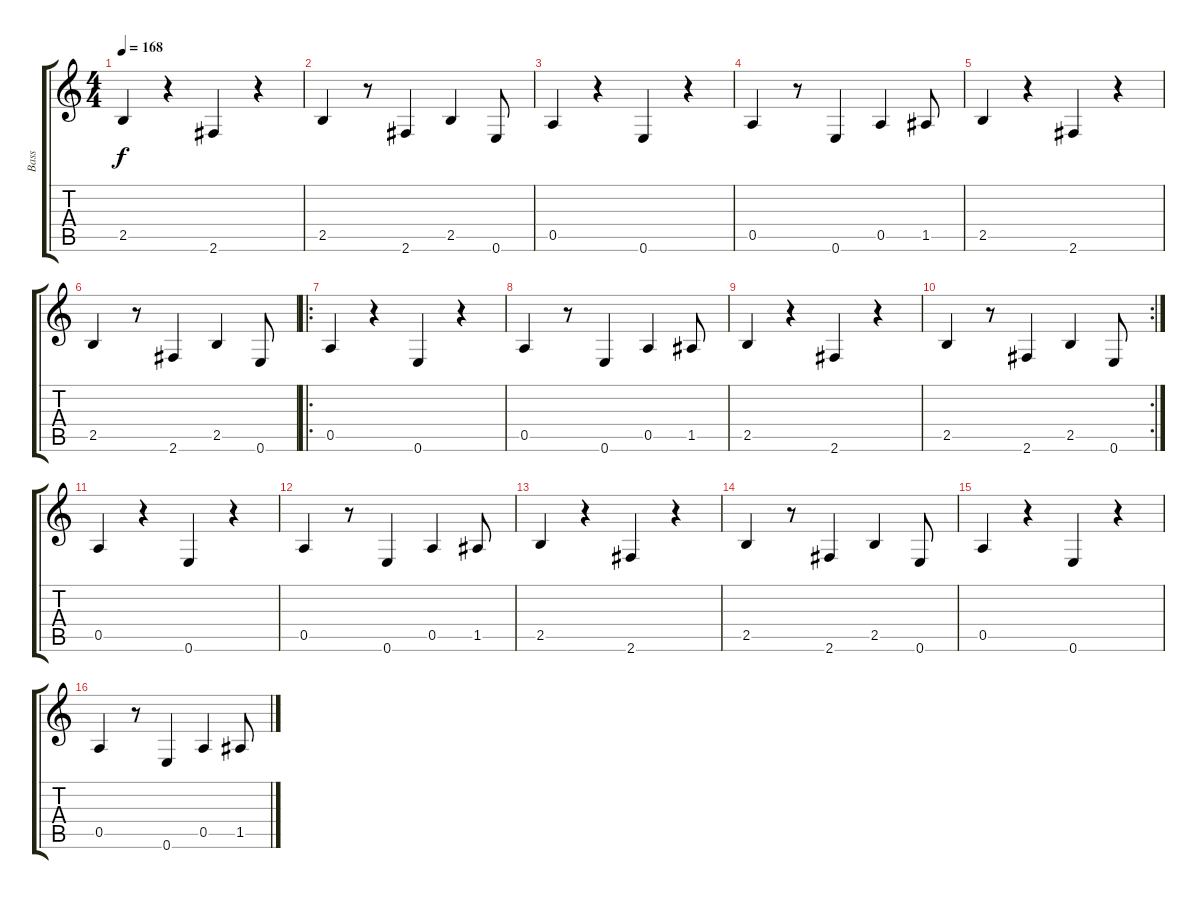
\track ("Bass" "Bass") {instrument acousticbass}
\staff {score tabs}
\tuning (E4 B3 G3 D3 A2 E2) {hide}
\ts (4 4)
\tempo 168
\clef g2
\ks c
2.5.4{dy f} r.4 2.6.4 r.4 |
2.5.4 r.8 2.6.4 2.5.4 0.6.8 |
0.5.4 r.4 0.6.4 r.4 |
0.5.4 r.8 0.6.4 0.5.4 1.5.8 |
2.5.4 r.4 2.6.4 r.4 |
2.5.4 r.8 2.6.4 2.5.4 0.6.8 |
\ro
0.5.4 r.4 0.6.4 r.4 |
0.5.4 r.8 0.6.4 0.5.4 1.5.8 |
2.5.4 r.4 2.6.4 r.4 |
\rc 2
2.5.4 r.8 2.6.4 2.5.4 0.6.8 |
0.5.4 r.4 0.6.4 r.4 |
0.5.4 r.8 0.6.4 0.5.4 1.5.8 |
2.5.4 r.4 2.6.4 r.4 |
2.5.4 r.8 2.6.4 2.5.4 0.6.8 |
0.5.4 r.4 0.6.4 r.4 |
0.5.4 r.8 0.6.4 0.5.4 1.5.8
